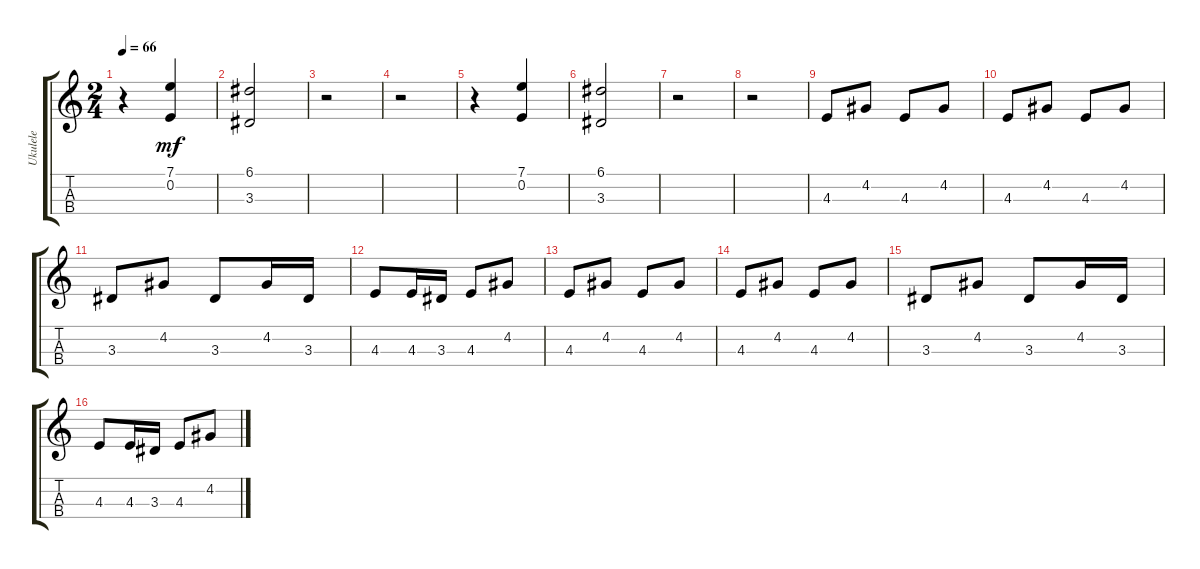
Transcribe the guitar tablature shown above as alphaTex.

\track ("Ukulele" "Ukulele") {instrument shamisen}
\staff {score tabs}
\tuning (A4 E4 C4 G4) {hide}
\ts (2 4)
\tempo 66
\clef g2
\ks c
r.4{dy mf} (7.1 0.2).4 |
(6.1 3.3).2 |
r.2 |
r.2 |
r.4 (7.1 0.2).4 |
(6.1 3.3).2 |
r.2 |
r.2 |
4.3.8 4.2.8 4.3.8 4.2.8 |
4.3.8 4.2.8 4.3.8 4.2.8 |
3.3.8 4.2.8 3.3.8 4.2.16 3.3.16 |
4.3.8 4.3.16 3.3.16 4.3.8 4.2.8 |
4.3.8 4.2.8 4.3.8 4.2.8 |
4.3.8 4.2.8 4.3.8 4.2.8 |
3.3.8 4.2.8 3.3.8 4.2.16 3.3.16 |
4.3.8 4.3.16 3.3.16 4.3.8 4.2.8
